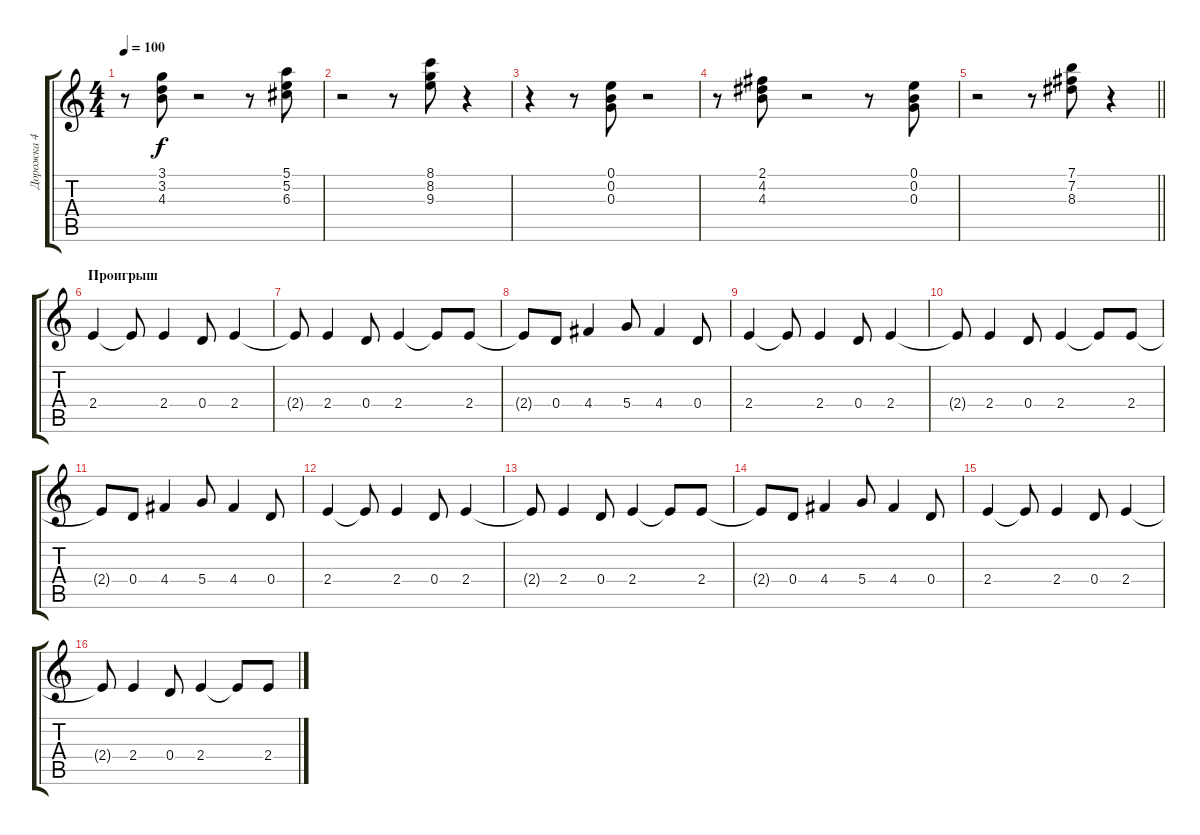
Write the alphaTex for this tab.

\track ("Дорожка 4" "Дорожка 4") {instrument electricguitarclean}
\staff {score tabs}
\tuning (E4 B3 G3 D3 A2 E2) {hide}
\ts (4 4)
\tempo 100
\clef g2
\ks c
r.8{dy f} (3.1 3.2 4.3).8 r.2 r.8 (5.1 5.2 6.3).8 |
r.2 r.8 (8.1 8.2 9.3).8 r.4 |
r.4{volume 11} r.8 (0.1 0.2 0.3).8 r.2 |
r.8 (2.1 4.2 4.3).8 r.2 r.8 (0.1 0.2 0.3).8 |
\barLineRight lightlight
r.2 r.8 (7.1 7.2 8.3).8 r.4 |
\section ("" "Проигрыш")
2.4.4{volume 16} 2.4{t}.8 2.4.4 0.4.8 2.4.4 |
2.4{t}.8 2.4.4 0.4.8 2.4.4 2.4{t}.8 2.4.8 |
2.4{t}.8 0.4.8 4.4.4 5.4.8 4.4.4 0.4.8 |
2.4.4 2.4{t}.8 2.4.4 0.4.8 2.4.4 |
2.4{t}.8 2.4.4 0.4.8 2.4.4 2.4{t}.8 2.4.8 |
2.4{t}.8 0.4.8 4.4.4 5.4.8 4.4.4 0.4.8 |
2.4.4 2.4{t}.8 2.4.4 0.4.8 2.4.4 |
2.4{t}.8 2.4.4 0.4.8 2.4.4 2.4{t}.8 2.4.8 |
2.4{t}.8 0.4.8 4.4.4 5.4.8 4.4.4 0.4.8 |
2.4.4 2.4{t}.8 2.4.4 0.4.8 2.4.4 |
2.4{t}.8 2.4.4 0.4.8 2.4.4 2.4{t}.8 2.4.8
